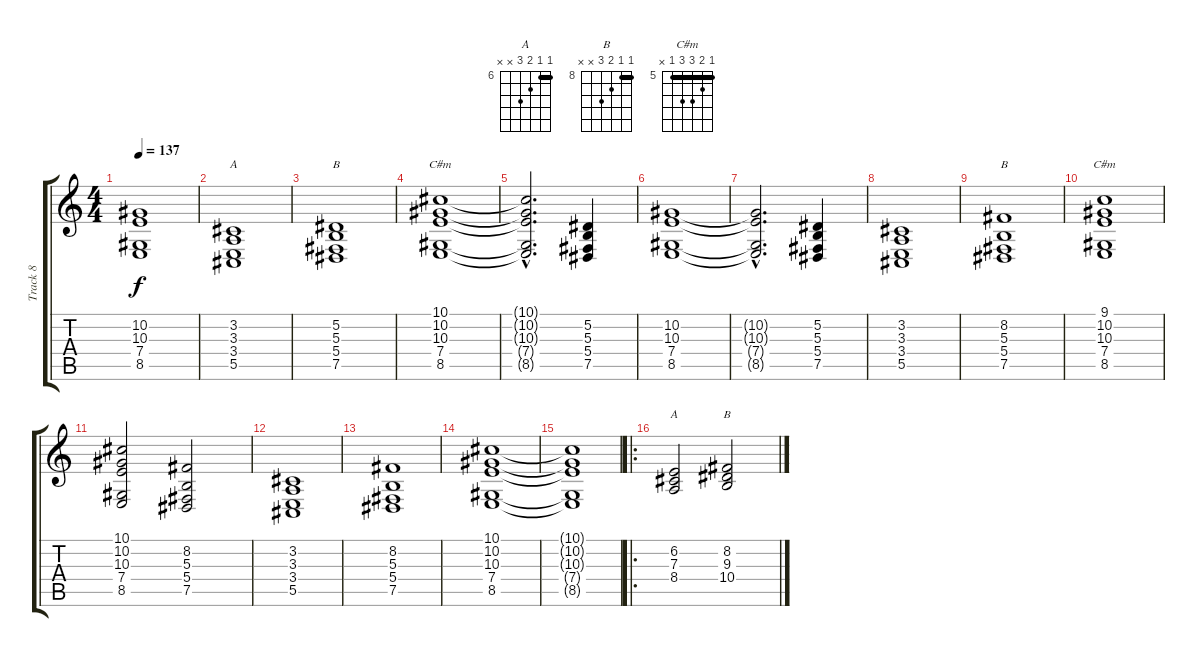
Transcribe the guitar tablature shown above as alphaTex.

\track ("Track 8" "Track 8") {instrument stringensemble1}
\staff {score tabs}
\tuning (Eb4 Bb3 Gb3 Db3 Ab2 Eb2) {hide}
\chord ("A" 6 3 3 3 5 6) {firstfret 3 barre 3}
\chord ("B" 8 5 5 5 7 8) {firstfret 5 barre 5}
\chord ("C#m" 10 10 10 7 8 10) {firstfret 7 barre 10}
\chord ("B" 8 8 5 5 7 8) {firstfret 5 barre (5 8)}
\chord ("C#m" 5 6 7 7 5 x) {firstfret 5 barre 5}
\chord ("A" 6 6 7 8 x x) {firstfret 6 barre 6}
\chord ("B" 8 8 9 10 x x) {firstfret 8 barre 8}
\ts (4 4)
\tempo 137
\clef g2
\ks c
(10.2{t} 10.3{t} 7.4{t} 8.5{t}).1{dy f} |
(3.2 3.3 3.4 5.5).1{ch "A"} |
(5.2 5.3 5.4 7.5).1{ch "B"} |
(10.1 10.2 10.3 7.4 8.5).1{ch "C#m"} |
(10.1{hac t} 10.2{hac t} 10.3{hac t} 7.4{hac t} 8.5{hac t}).2{d} (5.2 5.3 5.4 7.5).4 |
(10.2 10.3 7.4 8.5).1 |
(10.2{hac t} 10.3{hac t} 7.4{hac t} 8.5{hac t}).2{d} (5.2 5.3 5.4 7.5).4 |
(3.2 3.3 3.4 5.5).1 |
(8.2 5.3 5.4 7.5).1{ch "B"} |
(9.1 10.2 10.3 7.4 8.5).1{ch "C#m"} |
(10.1 10.2 10.3 7.4 8.5).2 (8.2 5.3 5.4 7.5).2 |
(3.2 3.3 3.4 5.5).1 |
(8.2 5.3 5.4 7.5).1 |
(10.1 10.2 10.3 7.4 8.5).1 |
(10.1{t} 10.2{t} 10.3{t} 7.4{t} 8.5{t}).1 |
\ro
(6.2 7.3 8.4).2{ch "A"} (8.2 9.3 10.4).2{ch "B"}
